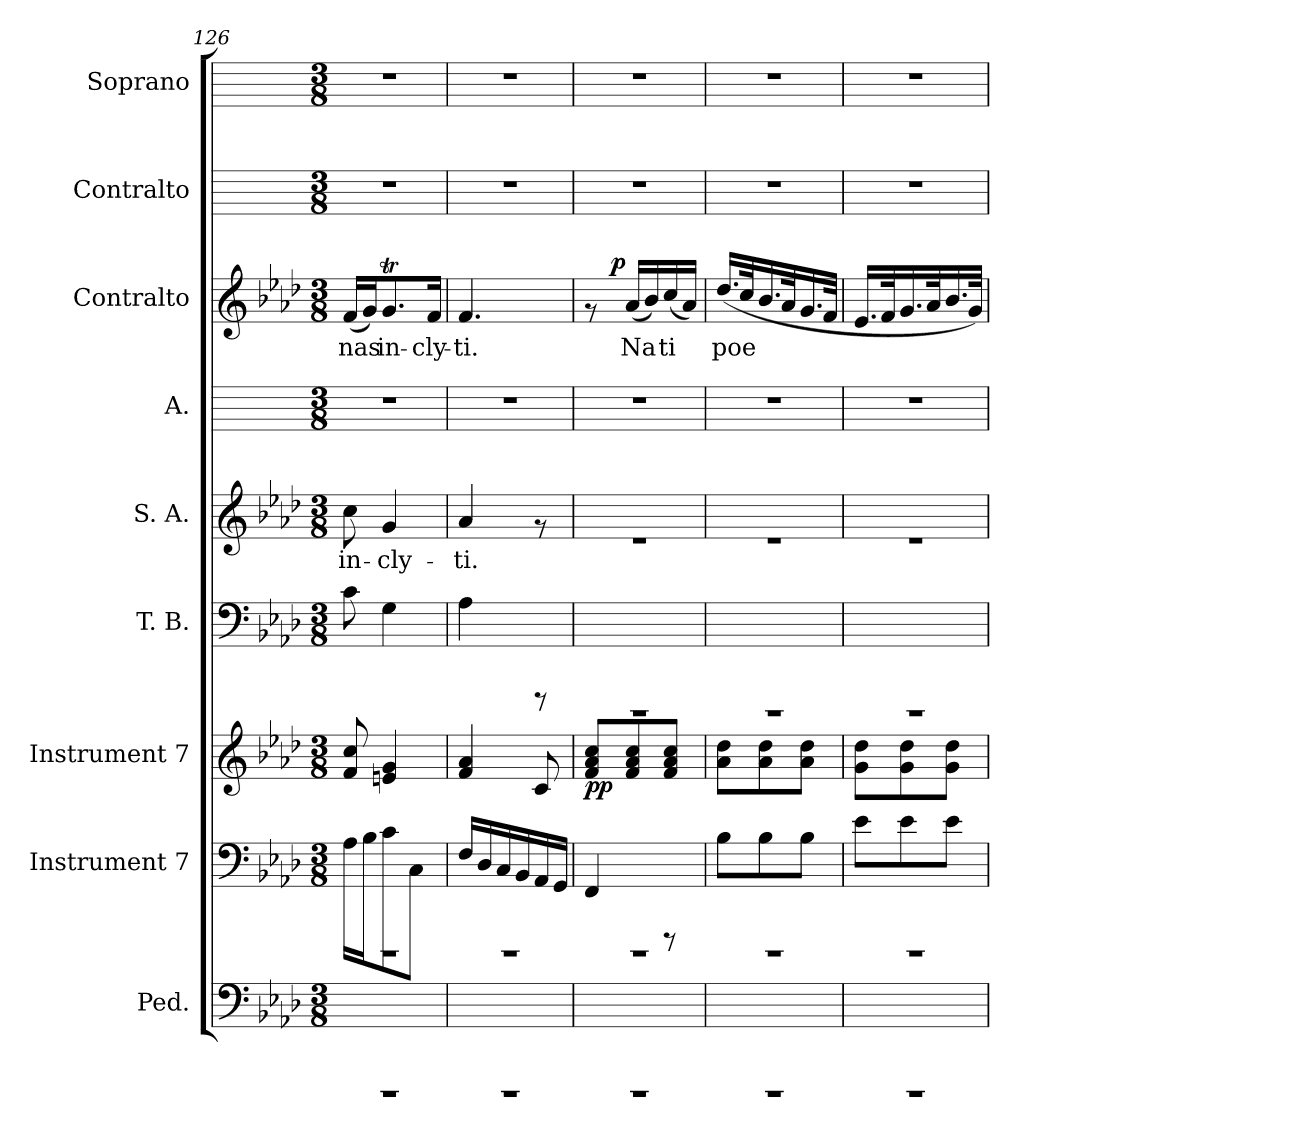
**kern	**kern	**kern	**dynam	**kern	**kern	**text	**kern	**kern	**text	**dynam	**kern	**kern
*part9	*part8	*part7	*part7	*part6	*part5	*part5	*part4	*part3	*part3	*part3	*part2	*part1
*staff9	*staff8	*staff7	*staff7	*staff6	*staff5	*staff5	*staff4	*staff3	*staff3	*staff3	*staff2	*staff1
*I"Ped.	*I"Instrument 7	*I"Instrument 7	*	*I"T.  B.	*I"S.  A.	*	*I"A.	*I"Contralto	*	*	*I"Contralto	*I"Soprano
*	*	*	*	*I'T.  B.	*I'S.  A.	*	*	*	*	*	*	*
*clefF4	*clefF4	*clefG2	*	*clefF4	*clefG2	*	*	*clefG2	*	*	*	*
*k[b-e-a-d-]	*k[b-e-a-d-]	*k[b-e-a-d-]	*	*k[b-e-a-d-]	*k[b-e-a-d-]	*	*k[]	*k[b-e-a-d-]	*	*	*k[]	*k[]
*A-:	*A-:	*A-:	*	*A-:	*A-:	*	*C:	*A-:	*	*	*C:	*C:
*M3/8	*M3/8	*M3/8	*	*M3/8	*M3/8	*	*M3/8	*M3/8	*	*	*M3/8	*M3/8
=126	=126	=126	=126	=126	=126	=126	=126	=126	=126	=126	=126	=126
*	*^	*	*	*	*	*	*	*	*	*	*	*
!	!	!	!	!	!	!	!LO:LY:b:cj	!	!	!LO:LY:b:cj	!	!	!
4.rBBBB	4.rCCC	16A-\L	8f/ 8cc/	.	8c\	8cc\	in-	4.r	(<16f/L	-nas	.	4.r	4.r
!	!	!	!	!	!	!	!	!	!	!LO:LY:b:cj	!	!	!
.	.	16B-\	.	.	.	.	.	.	16g/)	.	.	.	.
!	!	!	!	!	!	!	!LO:LY:b:cj	!	!	!LO:LY:b:cj	!	!	!
.	.	8c\	4en/ 4g/	.	4G\	4g/	-cly-	.	8.gt/	in-	.	.	.
.	.	8C\J	.	.	.	.	.	.	.	.	.	.	.
!	!	!	!	!	!	!	!	!	!	!LO:LY:b:cj	!	!	!
.	.	.	.	.	.	.	.	.	16f/J	-cly-	.	.	.
=127	=127	=127	=127	=127	=127	=127	=127	=127	=127	=127	=127	=127	=127
!	!	!	!	!	!	!	!LO:LY:b:cj	!	!	!LO:LY:b:cj	!	!	!
4.rBBBB	4.rCCC	16F/L	4f/ 4a-/	.	4A-\	4a-/	-ti.	4.r	4.f/	-ti.	.	4.r	4.r
.	.	16D-/	.	.	.	.	.	.	.	.	.	.	.
.	.	16C/	.	.	.	.	.	.	.	.	.	.	.
.	.	16BB-/	.	.	.	.	.	.	.	.	.	.	.
.	.	16AA-/	8c/	.	8rCCC	8rf	.	.	.	.	.	.	.
.	.	16GG/J	.	.	.	.	.	.	.	.	.	.	.
=128	=128	=128	=128	=128	=128	=128	=128	=128	=128	=128	=128	=128	=128
!	!	!	!	!LO:DY:b	!	!	!	!	!	!	!	!	!
*	*	*	*	*	*	*	*	*	*^	*	*	*	*
4.rBBBB	4.rCCC	4FF/	8cc/ 8a-/ 8f/L	pp	4.rBBBB	4.re	.	4.r	8rf	16ryy	.	.	4.r	4.r
.	.	.	.	.	.	.	.	.	.	64ryy	.	.	.	.
!	!	!	!	!	!	!	!	!	!	!	!	!LO:DY:a	!	!
.	.	.	.	.	.	.	.	.	.	4ryy	.	p	.	.
!	!	!	!	!	!	!	!	!	!	!	!LO:LY:b:cj	!	!	!
.	.	.	8cc/ 8f/ 8a-/	.	.	.	.	.	(<16a-/L	.	Na	.	.	.
!	!	!	!	!	!	!	!	!	!	!	!LO:LY:b:cj	!	!	!
.	.	.	.	.	.	.	.	.	16b-/)	.	.	.	.	.
!	!	!	!	!	!	!	!	!	!	!	!LO:LY:b:cj	!	!	!
.	.	8rCCC	8cc/ 8a-/ 8f/J	.	.	.	.	.	(<16cc/	.	ti	.	.	.
!	!	!	!	!	!	!	!	!	!	!	!LO:LY:b:cj	!	!	!
.	.	.	.	.	.	.	.	.	16a-/J)	.	.	.	.	.
.	.	.	.	.	.	.	.	.	.	32.ryy	.	.	.	.
=129	=129	=129	=129	=129	=129	=129	=129	=129	=129	=129	=129	=129	=129	=129
!	!	!	!	!	!	!	!	!	!	!	!LO:LY:b:cj	!	!	!
*	*	*	*	*	*	*	*	*	*v	*v	*	*	*	*
4.rBBBB	4.rCCC	8B-\L	8a-\ 8dd-\L	.	4.rBBBB	4.re	.	4.r	(>16.dd-/L	poe-	.	4.r	4.r
!	!	!	!	!	!	!	!	!	!	!LO:LY:b:cj	!	!	!
.	.	.	.	.	.	.	.	.	32cc/	--	.	.	.
!	!	!	!	!	!	!	!	!	!	!LO:LY:b:cj	!	!	!
.	.	8B-\	8a-\ 8dd-\	.	.	.	.	.	16.b-/	--	.	.	.
!	!	!	!	!	!	!	!	!	!	!LO:LY:b:cj	!	!	!
.	.	.	.	.	.	.	.	.	32a-/	--	.	.	.
!	!	!	!	!	!	!	!	!	!	!LO:LY:b:cj	!	!	!
.	.	8B-\J	8a-\ 8dd-\J	.	.	.	.	.	16.g/	--	.	.	.
!	!	!	!	!	!	!	!	!	!	!LO:LY:b:cj	!	!	!
.	.	.	.	.	.	.	.	.	32f/J	--	.	.	.
=130	=130	=130	=130	=130	=130	=130	=130	=130	=130	=130	=130	=130	=130
!	!	!	!	!	!	!	!	!	!	!LO:LY:b:cj	!	!	!
4.rBBBB	4.rCCC	8e-\L	8g\ 8dd-\L	.	4.rBBBB	4.re	.	4.r	16.e-/L	--	.	4.r	4.r
!	!	!	!	!	!	!	!	!	!	!LO:LY:b:cj	!	!	!
.	.	.	.	.	.	.	.	.	32f/	--	.	.	.
!	!	!	!	!	!	!	!	!	!	!LO:LY:b:cj	!	!	!
.	.	8e-\	8g\ 8dd-\	.	.	.	.	.	16.g/	--	.	.	.
!	!	!	!	!	!	!	!	!	!	!LO:LY:b:cj	!	!	!
.	.	.	.	.	.	.	.	.	32a-/	--	.	.	.
!	!	!	!	!	!	!	!	!	!	!LO:LY:b:cj	!	!	!
.	.	8e-\J	8g\ 8dd-\J	.	.	.	.	.	16.b-/	--	.	.	.
!	!	!	!	!	!	!	!	!	!	!LO:LY:b:cj	!	!	!
.	.	.	.	.	.	.	.	.	32g/J)	--	.	.	.
*	*v	*v	*	*	*	*	*	*	*	*	*	*	*
=	=	=	=	=	=	=	=	=	=	=	=	=
*-	*-	*-	*-	*-	*-	*-	*-	*-	*-	*-	*-	*-
